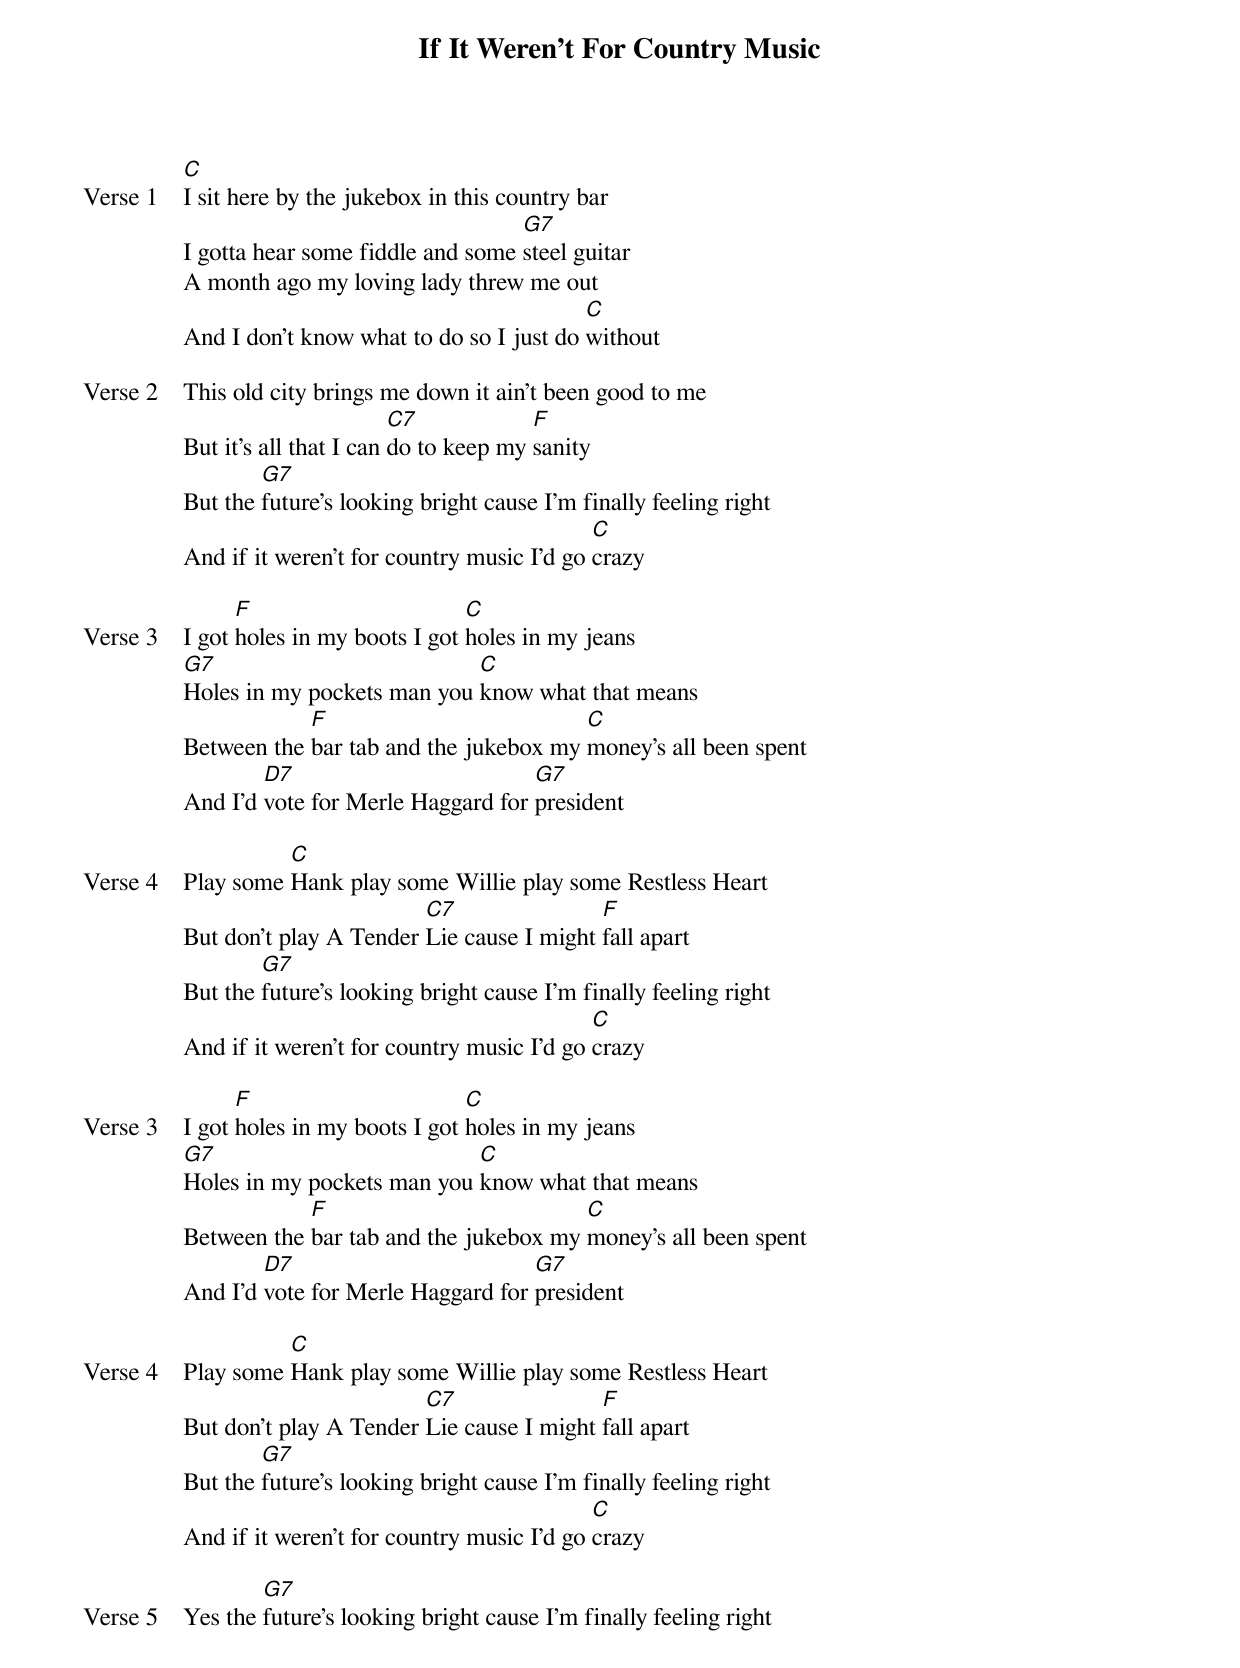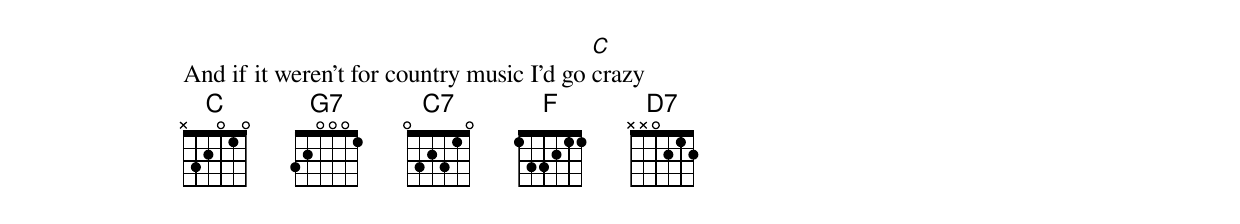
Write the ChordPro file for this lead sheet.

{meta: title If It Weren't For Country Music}
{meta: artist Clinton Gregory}
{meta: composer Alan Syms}
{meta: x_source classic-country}
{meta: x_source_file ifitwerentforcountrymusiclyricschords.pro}
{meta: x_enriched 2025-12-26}

{start_of_verse: Verse 1}
[C]I sit here by the jukebox in this country bar
I gotta hear some fiddle and some [G7]steel guitar
A month ago my loving lady threw me out
And I don't know what to do so I just do [C]without
{end_of_verse}

{start_of_verse: Verse 2}
This old city brings me down it ain't been good to me
But it's all that I can [C7]do to keep my [F]sanity
But the [G7]future's looking bright cause I'm finally feeling right
And if it weren't for country music I'd go [C]crazy
{end_of_verse}

{start_of_verse: Verse 3}
I got [F]holes in my boots I got [C]holes in my jeans
[G7]Holes in my pockets man you [C]know what that means
Between the [F]bar tab and the jukebox my [C]money's all been spent
And I’d [D7]vote for Merle Haggard for [G7]president
{end_of_verse}

{start_of_verse: Verse 4}
Play some [C]Hank play some Willie play some Restless Heart
But don't play A Tender [C7]Lie cause I might [F]fall apart
But the [G7]future's looking bright cause I'm finally feeling right
And if it weren't for country music I'd go [C]crazy
{end_of_verse}

{start_of_verse: Verse 3}
I got [F]holes in my boots I got [C]holes in my jeans
[G7]Holes in my pockets man you [C]know what that means
Between the [F]bar tab and the jukebox my [C]money's all been spent
And I’d [D7]vote for Merle Haggard for [G7]president
{end_of_verse}

{start_of_verse: Verse 4}
Play some [C]Hank play some Willie play some Restless Heart
But don't play A Tender [C7]Lie cause I might [F]fall apart
But the [G7]future's looking bright cause I'm finally feeling right
And if it weren't for country music I'd go [C]crazy
{end_of_verse}

{start_of_verse: Verse 5}
Yes the [G7]future's looking bright cause I'm finally feeling right
And if it weren't for country music I'd go [C]crazy
{end_of_verse}
